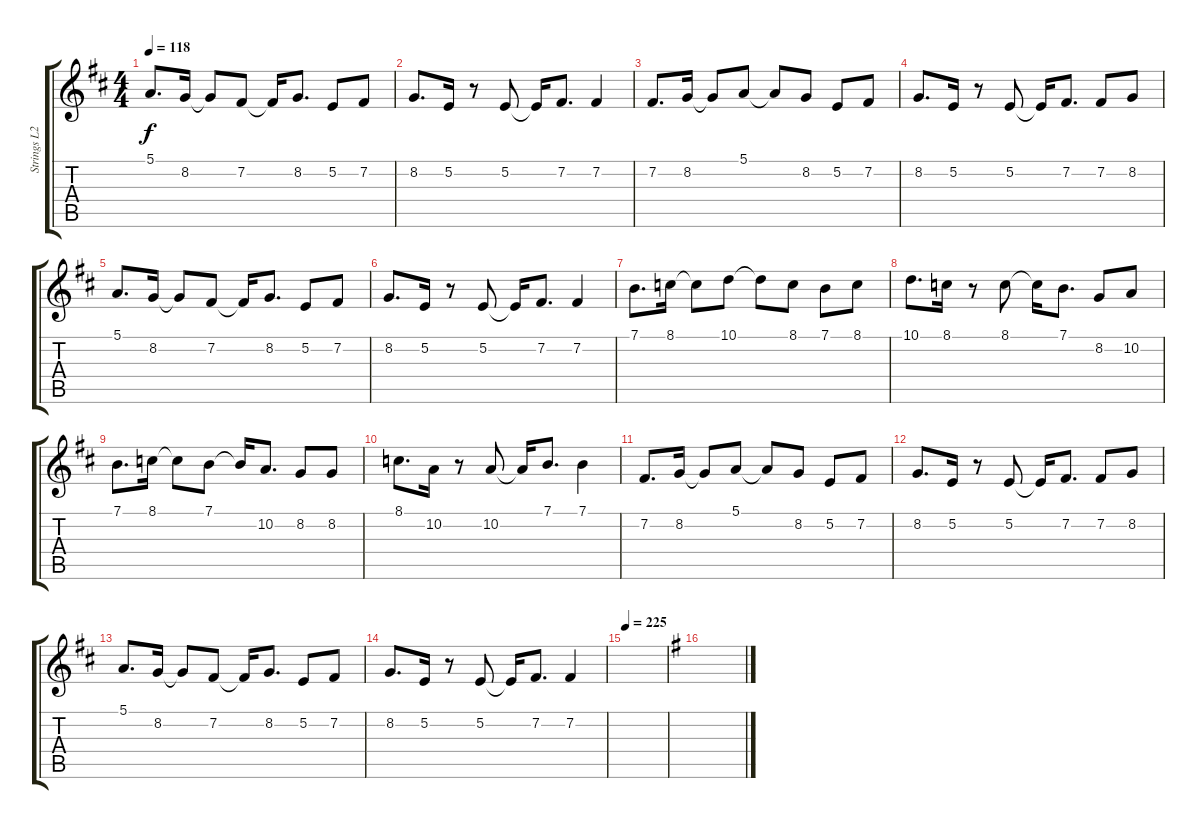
\track ("Strings L2" "Strings L2") {instrument stringensemble1}
\staff {score tabs}
\tuning (E4 B3 G3 D3 A2 E2) {hide}
\ts (4 4)
\tempo 118
\clef g2
\ks d
5.1.8{d dy f} 8.2.16 8.2{t}.8 7.2.8 7.2{t}.16 8.2.8{d} 5.2.8 7.2.8 |
8.2.8{d} 5.2.16 r.8 5.2.8 5.2{t}.16 7.2.8{d} 7.2.4 |
7.2.8{d} 8.2.16 8.2{t}.8 5.1.8 5.1{t}.8 8.2.8 5.2.8 7.2.8 |
8.2.8{d} 5.2.16 r.8 5.2.8 5.2{t}.16 7.2.8{d} 7.2.8 8.2.8 |
5.1.8{d} 8.2.16 8.2{t}.8 7.2.8 7.2{t}.16 8.2.8{d} 5.2.8 7.2.8 |
8.2.8{d} 5.2.16 r.8 5.2.8 5.2{t}.16 7.2.8{d} 7.2.4 |
7.1.8{d} 8.1.16 8.1{t}.8 10.1.8 10.1{t}.8 8.1.8 7.1.8 8.1.8 |
10.1.8{d} 8.1.16 r.8 8.1.8 8.1{t}.16 7.1.8{d} 8.2.8 10.2.8 |
7.1.8{d} 8.1.16 8.1{t}.8 7.1.8 7.1{t}.16 10.2.8{d} 8.2.8 8.2.8 |
8.1.8{d} 10.2.16 r.8 10.2.8 10.2{t}.16 7.1.8{d} 7.1.4 |
7.2.8{d} 8.2.16 8.2{t}.8 5.1.8 5.1{t}.8 8.2.8 5.2.8 7.2.8 |
8.2.8{d} 5.2.16 r.8 5.2.8 5.2{t}.16 7.2.8{d} 7.2.8 8.2.8 |
5.1.8{d} 8.2.16 8.2{t}.8 7.2.8 7.2{t}.16 8.2.8{d} 5.2.8 7.2.8 |
8.2.8{d} 5.2.16 r.8 5.2.8 5.2{t}.16 7.2.8{d} 7.2.4 |
\tempo 225
|
\ks g
